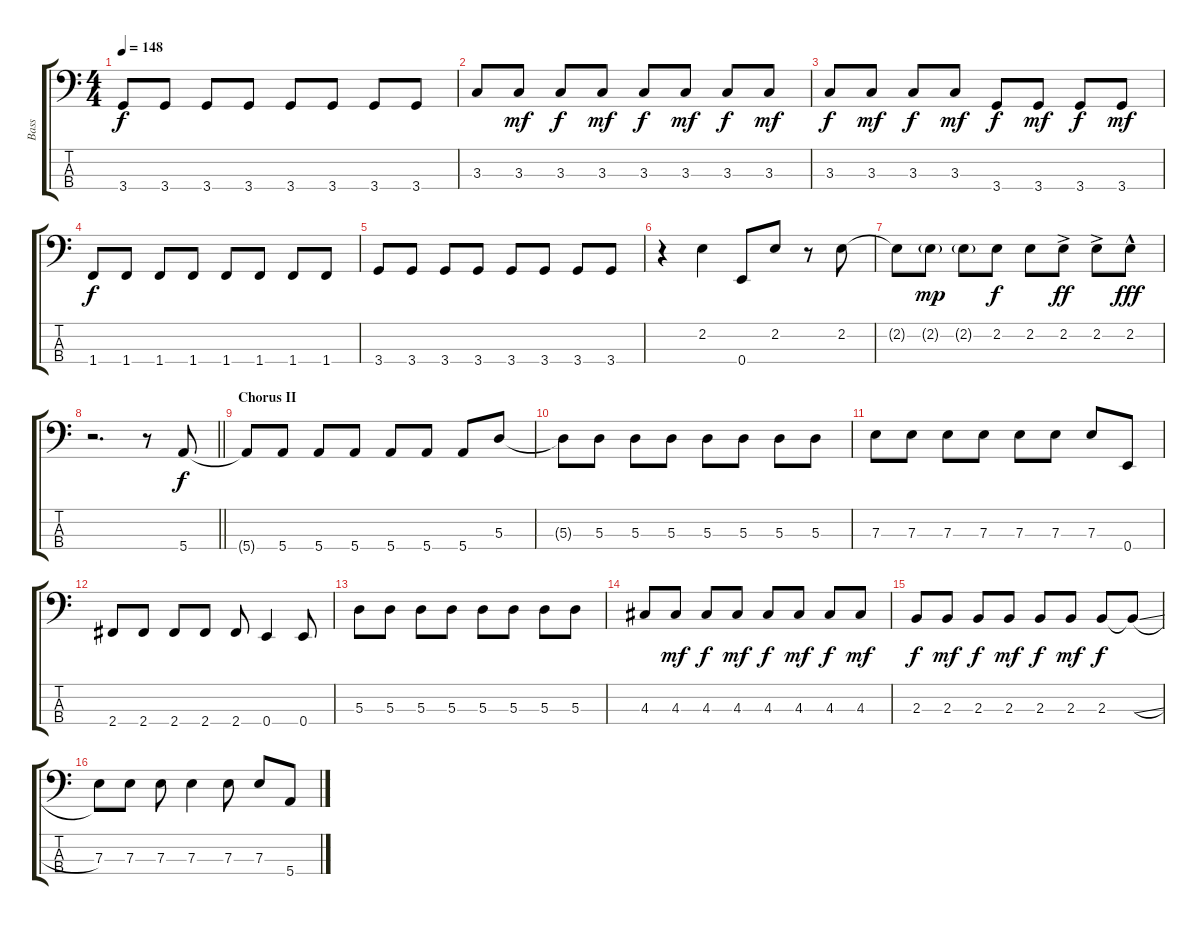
\track ("Bass" "Bass") {instrument electricbasspick}
\staff {score tabs}
\tuning (G2 D2 A1 E1) {hide}
\ts (4 4)
\tempo 148
\clef f4
\ks c
3.4.8{dy f} 3.4.8 3.4.8 3.4.8 3.4.8 3.4.8 3.4.8 3.4.8 |
3.3.8 3.3.8{dy mf} 3.3.8{dy f} 3.3.8{dy mf} 3.3.8{dy f} 3.3.8{dy mf} 3.3.8{dy f} 3.3.8{dy mf} |
3.3.8{dy f} 3.3.8{dy mf} 3.3.8{dy f} 3.3.8{dy mf} 3.4.8{dy f} 3.4.8{dy mf} 3.4.8{dy f} 3.4.8{dy mf} |
1.4.8{dy f} 1.4.8 1.4.8 1.4.8 1.4.8 1.4.8 1.4.8 1.4.8 |
3.4.8 3.4.8 3.4.8 3.4.8 3.4.8 3.4.8 3.4.8 3.4.8 |
r.4 2.2.4 0.4.8 2.2.8 r.8 2.2.8 |
2.2{t}.8 2.2{g}.8{dy mp} 2.2{g}.8 2.2.8{dy f} 2.2.8 2.2{ac}.8{dy ff} 2.2{ac}.8 2.2{hac}.8{dy fff} |
\barLineRight lightlight
r.2{d} r.8 5.4.8{dy f} |
\section ("" "Chorus II")
5.4{t}.8 5.4.8 5.4.8 5.4.8 5.4.8 5.4.8 5.4.8 5.3.8 |
5.3{t}.8 5.3.8 5.3.8 5.3.8 5.3.8 5.3.8 5.3.8 5.3.8 |
7.3.8 7.3.8 7.3.8 7.3.8 7.3.8 7.3.8 7.3.8 0.4.8 |
2.4.8 2.4.8 2.4.8 2.4.8 2.4.8 0.4.4 0.4.8 |
5.3.8 5.3.8 5.3.8 5.3.8 5.3.8 5.3.8 5.3.8 5.3.8 |
4.3.8 4.3.8{dy mf} 4.3.8{dy f} 4.3.8{dy mf} 4.3.8{dy f} 4.3.8{dy mf} 4.3.8{dy f} 4.3.8{dy mf} |
2.3.8{dy f} 2.3.8{dy mf} 2.3.8{dy f} 2.3.8{dy mf} 2.3.8{dy f} 2.3.8{dy mf} 2.3.8{dy f} 2.3{sl t}.8 |
7.3.8 7.3.8 7.3.8 7.3.4 7.3.8 7.3.8 5.4.8
